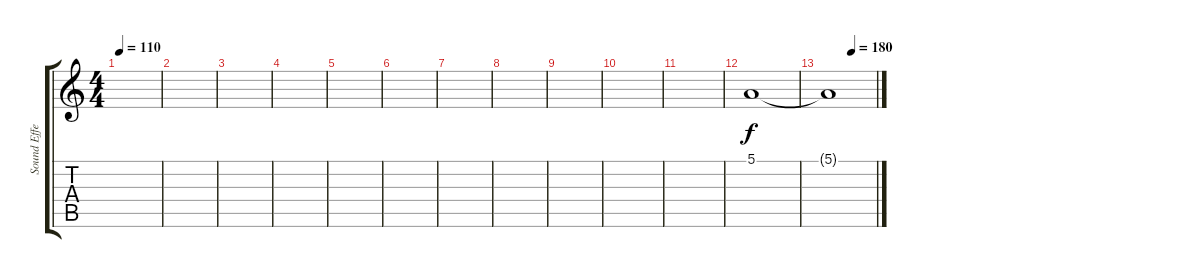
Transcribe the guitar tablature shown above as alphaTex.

\track ("Sound Effects" "Sound Effe") {instrument seashore}
\staff {score tabs}
\tuning (E4 B3 G3 D3 A2 E2) {hide}
\ts (4 4)
\tempo 110
\clef g2
\ks c
|
|
|
|
|
|
|
|
|
|
|
5.1.1 |
\tempo (180 0.5)
5.1{t}.1
